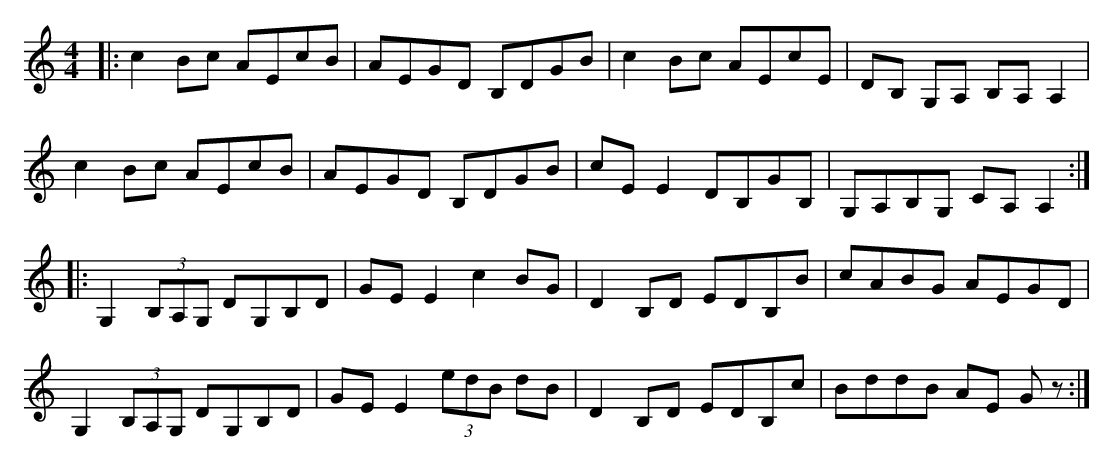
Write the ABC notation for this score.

X:1
M:4/4
K:C
|:c2 Bc AEcB|AEGD B,DGB|c2 Bc AEcE|DB, G,A, B,A, A,2|
c2 Bc AEcB|AEGD B,DGB|cE E2 DB,GB,|G,A,B,G, CA, A,2:|
|:G,2 (3B,A,G, DG,B,D|GE E2 c2 BG|D2 B,D EDB,B|cABG AEGD|
G,2 (3B,A,G, DG,B,D|GE E2 (3edB dB|D2 B,D EDB,c|BddB AE Gz:|
